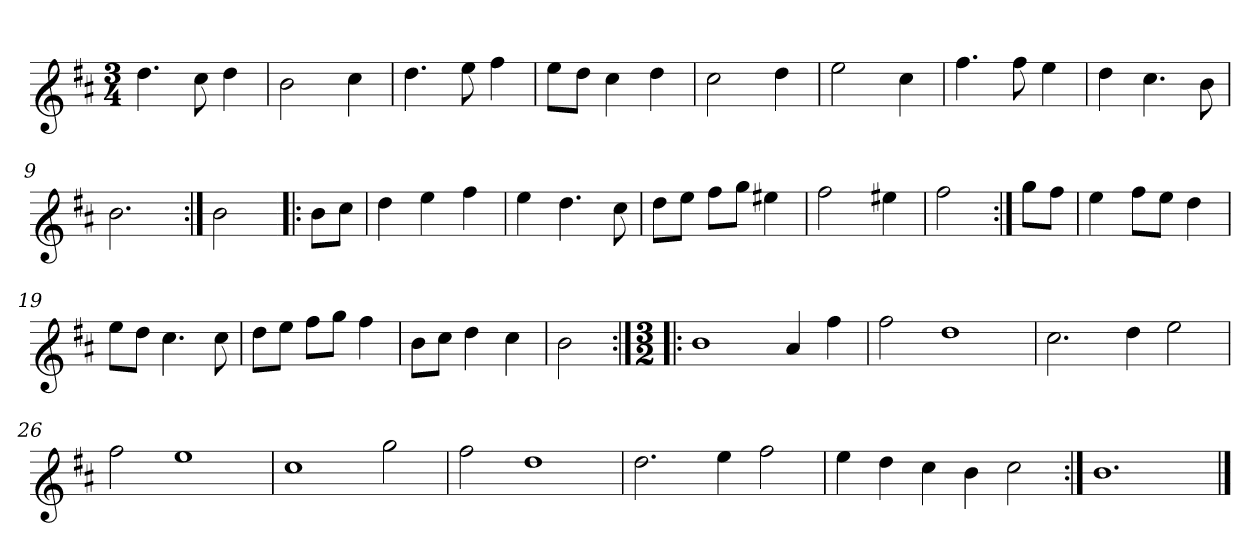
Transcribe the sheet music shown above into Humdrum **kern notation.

**kern
*part1
*staff1
*clefG1
*k[f#c#]
*D:
*M3/4
=1
4.ff#\
8ee\
4ff#\
=2
2dd\
4ee\
=3
4.ff#\
8gg\
4aa\
=4
8gg\L
8ff#\J
4ee\
4ff#\
=5
2ee\
4ff#\
=6
2gg\
4ee\
=7
4.aa\
8aa\
4gg\
=8
4ff#\
4.ee\
8dd\
!!LO:LB:g=z
=9
2.dd\
=10:|!
2dd\
=11!|:
8dd\L
8ee\J
=12
4ff#\
4gg\
4aa\
=13
4gg\
4.ff#\
8ee\
=14
8ff#\L
8gg\J
8aa\L
8bb\J
4gg#X\
=15
2aa\
4gg#X\
=16
2aa\
=17:|!
8bb\L
8aa\J
!!LO:LB:g=z
=18
4gg\
8aa\L
8gg\J
4ff#\
=19
8gg\L
8ff#\J
4.ee\
8ee\
=20
8ff#\L
8gg\J
8aa\L
8bb\J
4aa\
=21
8dd\L
8ee\J
4ff#\
4ee\
=22
2dd\
=23:|!|:
*M3/2
1dd
4cc#/
4aa\
=24
2aa\
1ff#
!!LO:LB:g=z
=25
2.ee\
4ff#\
2gg\
=26
2aa\
1gg
=27
1ee
2bb\
=28
2aa\
1ff#
!!LO:LB:g=z
=29
2.ff#\
4gg\
2aa\
=30
4gg\
4ff#\
4ee\
4dd\
2ee\
=31:|!
1.dd
==
*-
